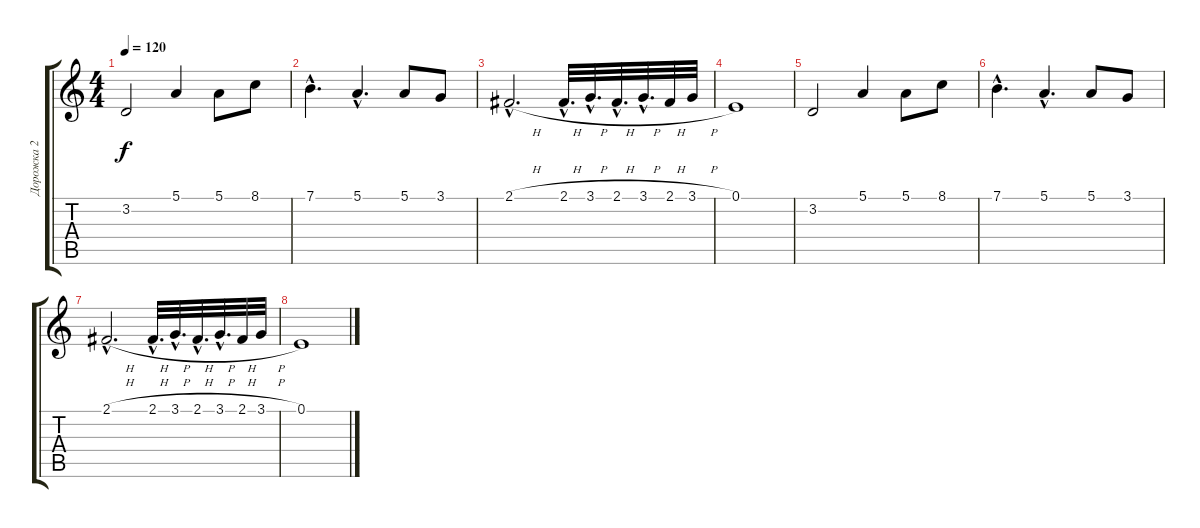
\track ("Дорожка 2" "Дорожка 2") {instrument flute}
\staff {score tabs}
\tuning (E4 B3 G3 D3 A2 E2) {hide}
\ts (4 4)
\tempo 120
\clef g2
\ks c
3.2.2{dy f instrument flute} 5.1.4 5.1.8 8.1.8 |
7.1{hac}.4{d} 5.1{hac}.4{d} 5.1.8 3.1.8 |
2.1{h hac}.2{d} 2.1{h hac}.32{d} 3.1{h hac}.32{d} 2.1{h hac}.32{d} 3.1{h hac}.32{d} 2.1{h}.32 3.1{h}.32 |
0.1.1 |
3.2.2 5.1.4 5.1.8 8.1.8 |
7.1{hac}.4{d} 5.1{hac}.4{d} 5.1.8 3.1.8 |
2.1{h hac}.2{d} 2.1{h hac}.32{d} 3.1{h hac}.32{d} 2.1{h hac}.32{d} 3.1{h hac}.32{d} 2.1{h}.32 3.1{h}.32 |
0.1.1
